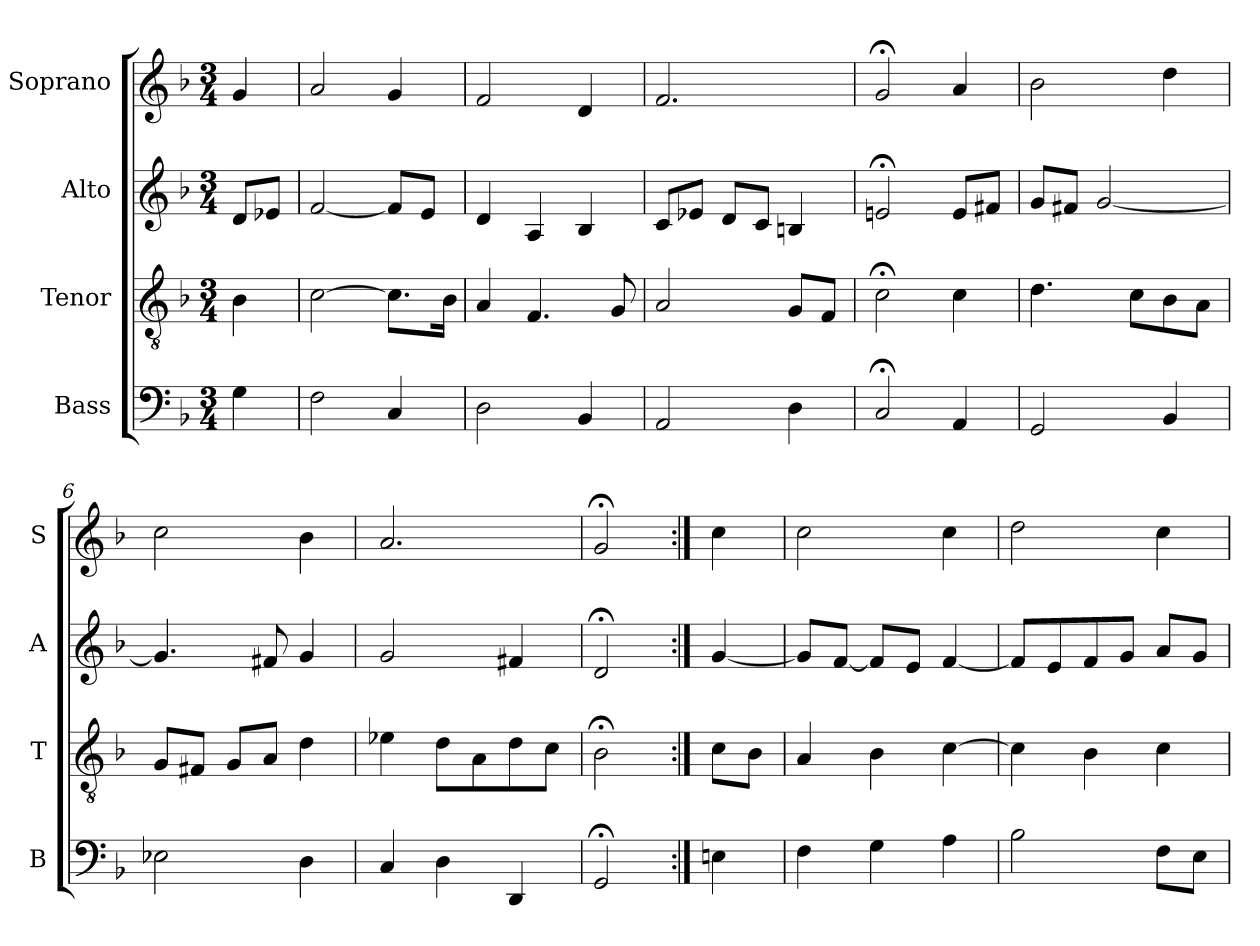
**kern	**kern	**kern	**kern
*part4	*part3	*part2	*part1
*staff4	*staff3	*staff2	*staff1
*I"Bass	*I"Tenor	*I"Alto	*I"Soprano
*I'B	*I'T	*I'A	*I'S
*clefF4	*clefGv2	*clefG2	*clefG2
*k[b-]	*k[b-]	*k[b-]	*k[b-]
*G:dor	*G:dor	*G:dor	*G:dor
*M3/4	*M3/4	*M3/4	*M3/4
*MM100	*MM100	*MM100	*MM100
=	=	=	=
4G	4B-	8dL	4g
.	.	8e-XJ	.
=1	=1	=1	=1
2F	[2c	[2f	2a
4C	8.cL]	8fL]	4g
.	.	8eJ	.
.	16B-Jk	.	.
=2	=2	=2	=2
2D	4A	4d	2f
.	4.F	4A	.
4BB-	.	4B-	4d
.	8G	.	.
=3	=3	=3	=3
2AA	2A	8cL	2.f
.	.	8e-XJ	.
.	.	8dL	.
.	.	8cJ	.
4D	8GL	4Bn	.
.	8FJ	.	.
=4	=4	=4	=4
2C;<	2c;<	2en;<	2g;<
4AA	4c	8eL	4a
.	.	8f#XJ	.
=5	=5	=5	=5
2GG	4.d	8gL	2b-
.	.	8f#XJ	.
.	.	[2g	.
.	8cL	.	.
4BB-	8B-	.	4dd
.	8AJ	.	.
=6	=6	=6	=6
2E-X	8GL	4.g]	2cc
.	8F#XJ	.	.
.	8GL	.	.
.	8AJ	8f#X	.
4D	4d	4g	4b-
=7	=7	=7	=7
4C	4e-X	2g	2.a
4D	8dL	.	.
.	8A	.	.
4DD	8d	4f#X	.
.	8cJ	.	.
=8	=8	=8	=8
2GG;<	2B-;<i	2d;<i	2g;<
=:|!	=:|!	=:|!	=:|!
4En	8ciL	[4gi	4cc
.	8B-J	.	.
=9	=9	=9	=9
4F	4A	8giL]	2cc
.	.	[8fJ	.
4G	4B-	8fL]	.
.	.	8eJ	.
4A	[4c	[4f	4cc
=10	=10	=10	=10
2B-	4c]	8fL]	2dd
.	.	8e	.
.	4B-	8f	.
.	.	8gJ	.
8FL	4c	8aL	4cc
8EJ	.	8gJ	.
=	=	=	=
*-	*-	*-	*-
